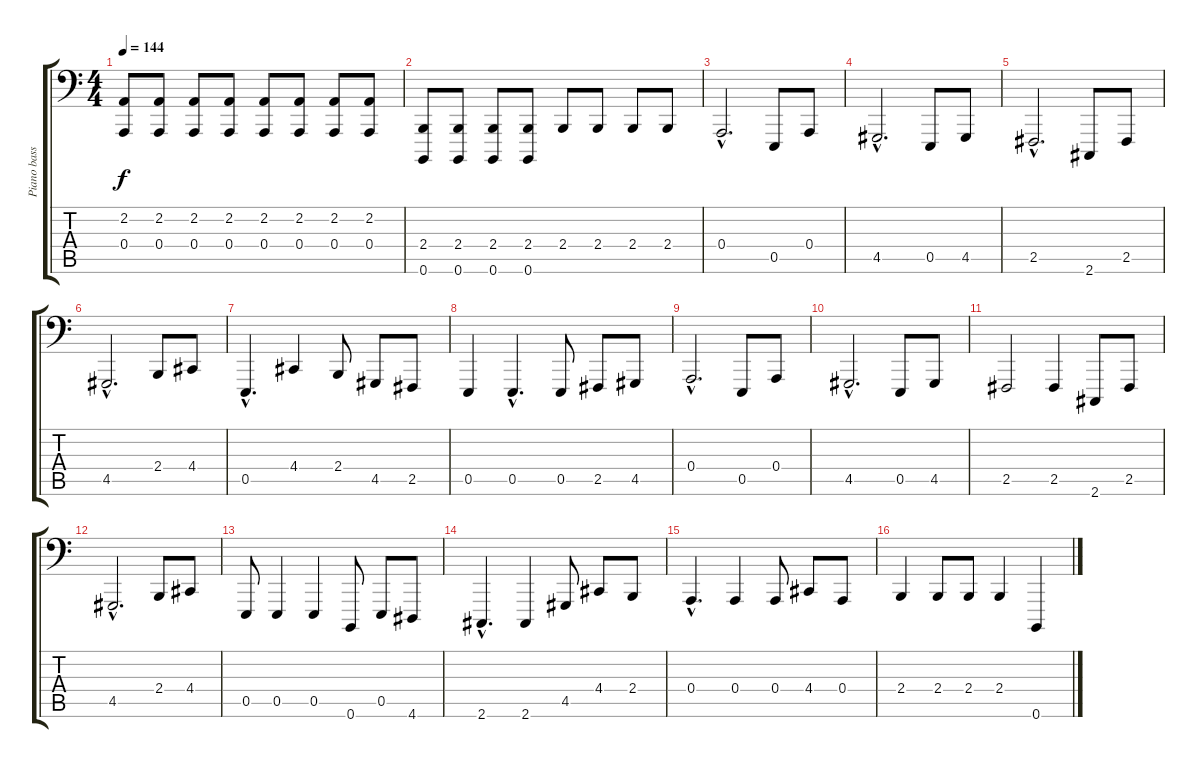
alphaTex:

\track ("Piano bass" "Piano bass") {instrument acousticgrandpiano}
\staff {score tabs}
\tuning (C3 G2 D2 A1 E1 B0) {hide}
\ts (4 4)
\tempo 144
\clef f4
\ks c
(2.2 0.4).8{dy f} (2.2 0.4).8 (2.2 0.4).8 (2.2 0.4).8 (2.2 0.4).8 (2.2 0.4).8 (2.2 0.4).8 (2.2 0.4).8 |
(2.4 0.6).8 (2.4 0.6).8 (2.4 0.6).8 (2.4 0.6).8 2.4.8 2.4.8 2.4.8 2.4.8 |
0.4{hac}.2{d} 0.5.8 0.4.8 |
4.5{hac}.2{d} 0.5.8 4.5.8 |
2.5{hac}.2{d} 2.6.8 2.5.8 |
4.5{hac}.2{d} 2.4.8 4.4.8 |
0.5{hac}.4{d} 4.4.4 2.4.8 4.5.8 2.5.8 |
0.5.4 0.5{hac}.4{d} 0.5.8 2.5.8 4.5.8 |
0.4{hac}.2{d} 0.5.8 0.4.8 |
4.5{hac}.2{d} 0.5.8 4.5.8 |
2.5.2 2.5.4 2.6.8 2.5.8 |
4.5{hac}.2{d} 2.4.8 4.4.8 |
0.5.8 0.5.4 0.5.4 0.6.8 0.5.8 4.6.8 |
2.6{hac}.4{d} 2.6.4 4.5.8 4.4.8 2.4.8 |
0.4{hac}.4{d} 0.4.4 0.4.8 4.4.8 0.4.8 |
2.4.4 2.4.8 2.4.8 2.4.4 0.6.4
